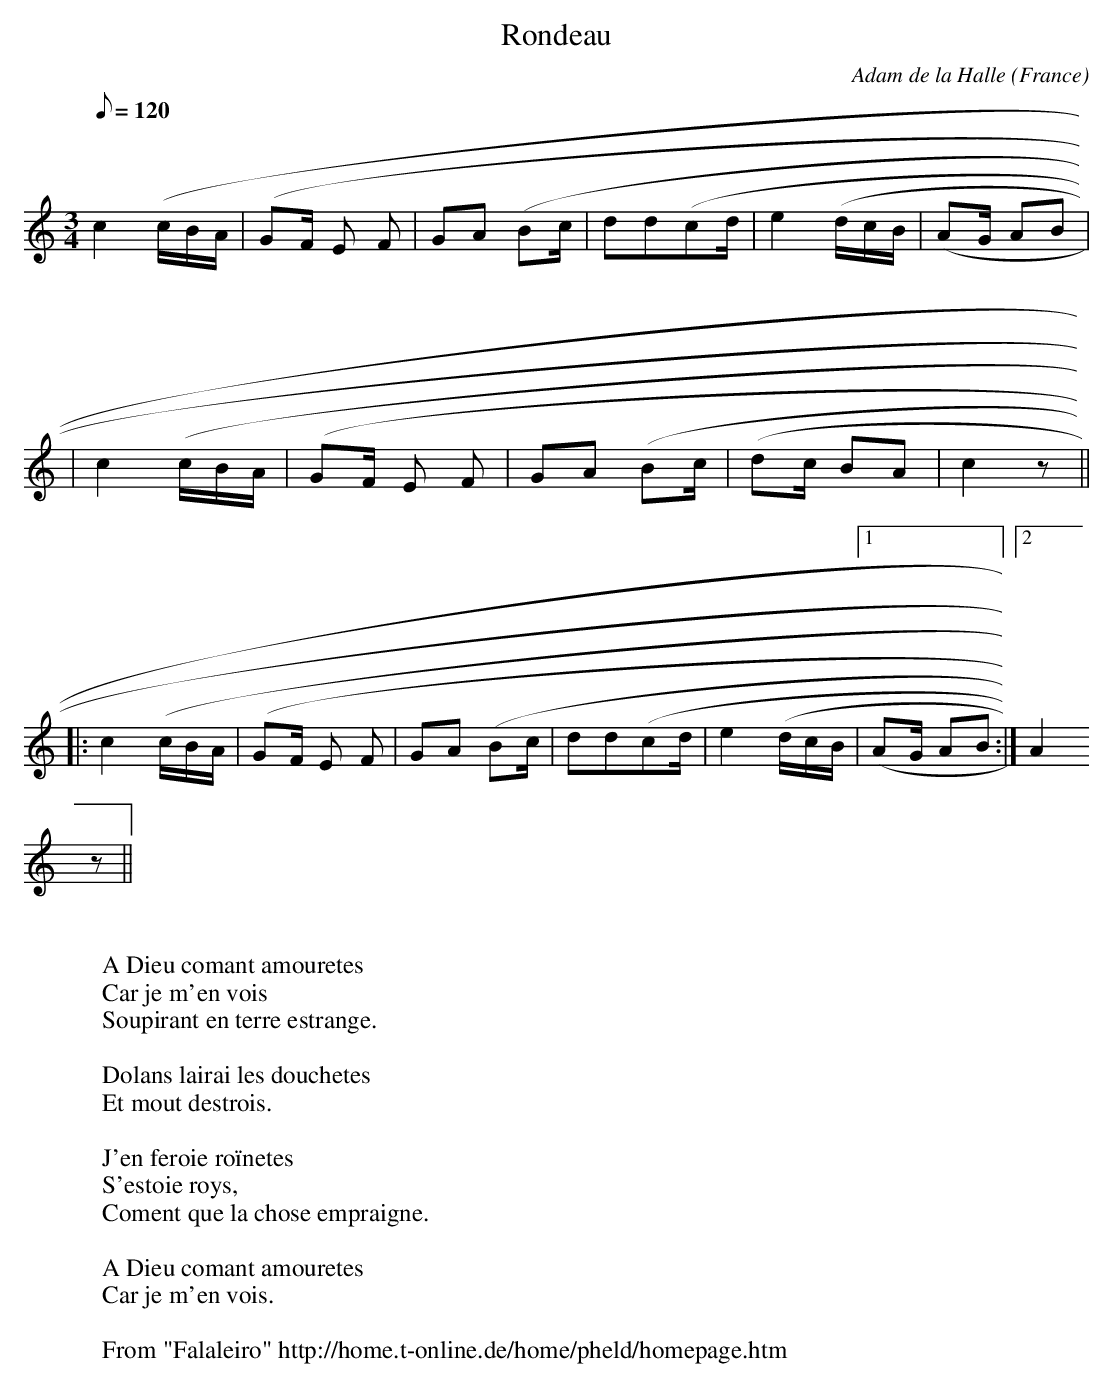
X:1
T:Rondeau
M:3/4
L:1/8
Q:120
C:Adam de la Halle
O:France
K:C
c2 (c/2B/2A/2|(GF/2 E F|GA (Bc/2|dd(cd/2|e2 (d/2c/2B/2|(AG/2 AB|
|c2 (c/2B/2A/2|(GF/2 E F|GA (Bc/2|(dc/2 BA|c2 z||
|:c2 (c/2B/2A/2|(GF/2 E F|GA (Bc/2|dd(cd/2|e2 (d/2c/2B/2|1(AG/2 AB:|2A2
z||
W:
W:A Dieu comant amouretes
W:Car je m'en vois
W:Soupirant en terre estrange.
W:
W:Dolans lairai les douchetes
W:Et mout destrois.
W:
W:J'en feroie roïnetes
W:S'estoie roys,
W:Coment que la chose empraigne.
W:
W:A Dieu comant amouretes
W:Car je m'en vois.
W:
W: From "Falaleiro" http://home.t-online.de/home/pheld/homepage.htm
